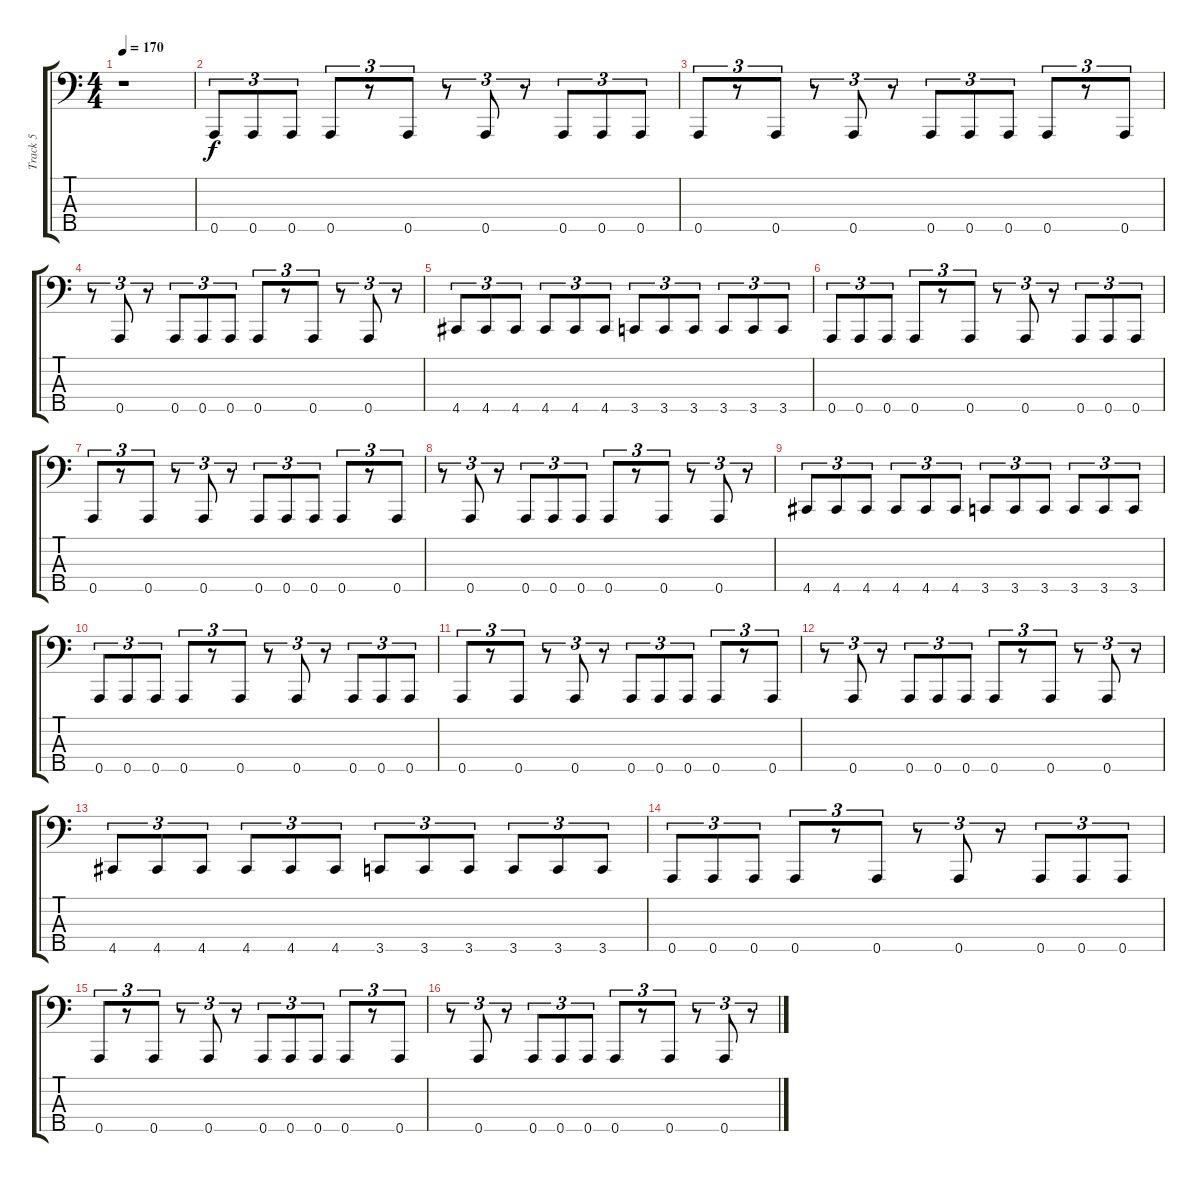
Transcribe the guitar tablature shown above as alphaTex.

\track ("Track 5" "Track 5") {instrument electricbasspick}
\staff {score tabs}
\tuning (F2 D2 A1 E1 A0) {hide}
\ts (4 4)
\tempo 170
\clef f4
\ks c
r.1{dy f} |
0.5.8{tu (3 2)} 0.5.8{tu (3 2)} 0.5.8{tu (3 2)} 0.5.8{tu (3 2)} r.8{tu (3 2)} 0.5.8{tu (3 2)} r.8{tu (3 2)} 0.5.8{tu (3 2)} r.8{tu (3 2)} 0.5.8{tu (3 2)} 0.5.8{tu (3 2)} 0.5.8{tu (3 2)} |
0.5.8{tu (3 2)} r.8{tu (3 2)} 0.5.8{tu (3 2)} r.8{tu (3 2)} 0.5.8{tu (3 2)} r.8{tu (3 2)} 0.5.8{tu (3 2)} 0.5.8{tu (3 2)} 0.5.8{tu (3 2)} 0.5.8{tu (3 2)} r.8{tu (3 2)} 0.5.8{tu (3 2)} |
r.8{tu (3 2)} 0.5.8{tu (3 2)} r.8{tu (3 2)} 0.5.8{tu (3 2)} 0.5.8{tu (3 2)} 0.5.8{tu (3 2)} 0.5.8{tu (3 2)} r.8{tu (3 2)} 0.5.8{tu (3 2)} r.8{tu (3 2)} 0.5.8{tu (3 2)} r.8{tu (3 2)} |
4.5.8{tu (3 2)} 4.5.8{tu (3 2)} 4.5.8{tu (3 2)} 4.5.8{tu (3 2)} 4.5.8{tu (3 2)} 4.5.8{tu (3 2)} 3.5.8{tu (3 2)} 3.5.8{tu (3 2)} 3.5.8{tu (3 2)} 3.5.8{tu (3 2)} 3.5.8{tu (3 2)} 3.5.8{tu (3 2)} |
0.5.8{tu (3 2)} 0.5.8{tu (3 2)} 0.5.8{tu (3 2)} 0.5.8{tu (3 2)} r.8{tu (3 2)} 0.5.8{tu (3 2)} r.8{tu (3 2)} 0.5.8{tu (3 2)} r.8{tu (3 2)} 0.5.8{tu (3 2)} 0.5.8{tu (3 2)} 0.5.8{tu (3 2)} |
0.5.8{tu (3 2)} r.8{tu (3 2)} 0.5.8{tu (3 2)} r.8{tu (3 2)} 0.5.8{tu (3 2)} r.8{tu (3 2)} 0.5.8{tu (3 2)} 0.5.8{tu (3 2)} 0.5.8{tu (3 2)} 0.5.8{tu (3 2)} r.8{tu (3 2)} 0.5.8{tu (3 2)} |
r.8{tu (3 2)} 0.5.8{tu (3 2)} r.8{tu (3 2)} 0.5.8{tu (3 2)} 0.5.8{tu (3 2)} 0.5.8{tu (3 2)} 0.5.8{tu (3 2)} r.8{tu (3 2)} 0.5.8{tu (3 2)} r.8{tu (3 2)} 0.5.8{tu (3 2)} r.8{tu (3 2)} |
4.5.8{tu (3 2)} 4.5.8{tu (3 2)} 4.5.8{tu (3 2)} 4.5.8{tu (3 2)} 4.5.8{tu (3 2)} 4.5.8{tu (3 2)} 3.5.8{tu (3 2)} 3.5.8{tu (3 2)} 3.5.8{tu (3 2)} 3.5.8{tu (3 2)} 3.5.8{tu (3 2)} 3.5.8{tu (3 2)} |
0.5.8{tu (3 2)} 0.5.8{tu (3 2)} 0.5.8{tu (3 2)} 0.5.8{tu (3 2)} r.8{tu (3 2)} 0.5.8{tu (3 2)} r.8{tu (3 2)} 0.5.8{tu (3 2)} r.8{tu (3 2)} 0.5.8{tu (3 2)} 0.5.8{tu (3 2)} 0.5.8{tu (3 2)} |
0.5.8{tu (3 2)} r.8{tu (3 2)} 0.5.8{tu (3 2)} r.8{tu (3 2)} 0.5.8{tu (3 2)} r.8{tu (3 2)} 0.5.8{tu (3 2)} 0.5.8{tu (3 2)} 0.5.8{tu (3 2)} 0.5.8{tu (3 2)} r.8{tu (3 2)} 0.5.8{tu (3 2)} |
r.8{tu (3 2)} 0.5.8{tu (3 2)} r.8{tu (3 2)} 0.5.8{tu (3 2)} 0.5.8{tu (3 2)} 0.5.8{tu (3 2)} 0.5.8{tu (3 2)} r.8{tu (3 2)} 0.5.8{tu (3 2)} r.8{tu (3 2)} 0.5.8{tu (3 2)} r.8{tu (3 2)} |
4.5.8{tu (3 2)} 4.5.8{tu (3 2)} 4.5.8{tu (3 2)} 4.5.8{tu (3 2)} 4.5.8{tu (3 2)} 4.5.8{tu (3 2)} 3.5.8{tu (3 2)} 3.5.8{tu (3 2)} 3.5.8{tu (3 2)} 3.5.8{tu (3 2)} 3.5.8{tu (3 2)} 3.5.8{tu (3 2)} |
0.5.8{tu (3 2)} 0.5.8{tu (3 2)} 0.5.8{tu (3 2)} 0.5.8{tu (3 2)} r.8{tu (3 2)} 0.5.8{tu (3 2)} r.8{tu (3 2)} 0.5.8{tu (3 2)} r.8{tu (3 2)} 0.5.8{tu (3 2)} 0.5.8{tu (3 2)} 0.5.8{tu (3 2)} |
0.5.8{tu (3 2)} r.8{tu (3 2)} 0.5.8{tu (3 2)} r.8{tu (3 2)} 0.5.8{tu (3 2)} r.8{tu (3 2)} 0.5.8{tu (3 2)} 0.5.8{tu (3 2)} 0.5.8{tu (3 2)} 0.5.8{tu (3 2)} r.8{tu (3 2)} 0.5.8{tu (3 2)} |
r.8{tu (3 2)} 0.5.8{tu (3 2)} r.8{tu (3 2)} 0.5.8{tu (3 2)} 0.5.8{tu (3 2)} 0.5.8{tu (3 2)} 0.5.8{tu (3 2)} r.8{tu (3 2)} 0.5.8{tu (3 2)} r.8{tu (3 2)} 0.5.8{tu (3 2)} r.8{tu (3 2)}
